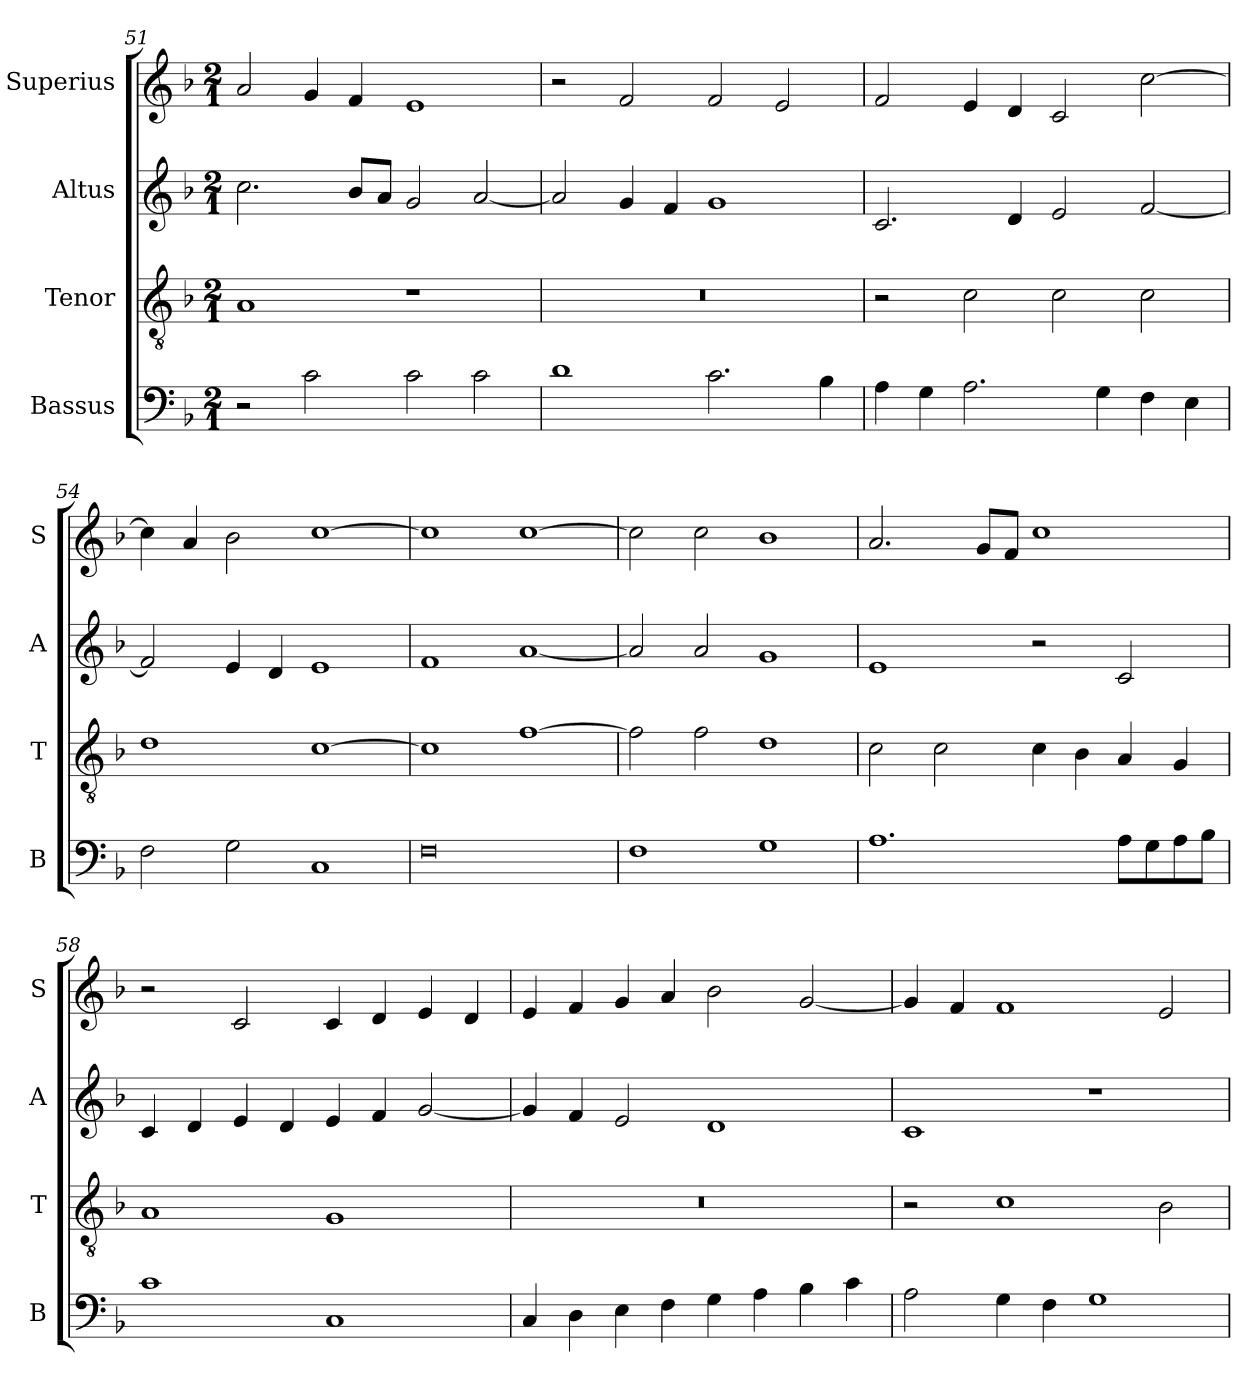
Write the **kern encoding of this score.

**kern	**kern	**kern	**kern
*part4	*part3	*part2	*part1
*staff4	*staff3	*staff2	*staff1
*I"Bassus	*I"Tenor	*I"Altus	*I"Superius
*I'B	*I'T	*I'A	*I'S
*clefF4	*clefGv2	*clefG2	*clefG2
*k[b-]	*k[b-]	*k[b-]	*k[b-]
*F:	*F:	*F:	*F:
*M2/1	*M2/1	*M2/1	*M2/1
=51	=51	=51	=51
2r	1A	2.cc	2a
2c	.	.	4g
.	.	8b-L	4f
.	.	8aJ	.
2c	1r	2g	1e
2c	.	[2a	.
=52	=52	=52	=52
1d	0r	2a]	2r
.	.	4g	2f
.	.	4f	.
2.c	.	1g	2f
.	.	.	2e
4B-	.	.	.
=53	=53	=53	=53
4A	2r	2.c	2f
4G	.	.	.
2.A	2c	.	4e
.	.	4d	4d
.	2c	2e	2c
4G	.	.	.
4F	2c	[2f	[2cc
4E	.	.	.
=54	=54	=54	=54
2F	1d	2f]	4cc]
.	.	.	4a
2G	.	4e	2b-
.	.	4d	.
1C	[1c	1e	[1cc
=55	=55	=55	=55
0F	1c]	1f	1cc]
.	[1f	[1a	[1cc
=56	=56	=56	=56
1F	2f]	2a]	2cc]
.	2f	2a	2cc
1G	1d	1g	1b-
=57	=57	=57	=57
1.A	2c	1e	2.a
.	2c	.	.
.	.	.	8gL
.	.	.	8fJ
.	4c	2r	1cc
.	4B-	.	.
8AL	4A	2c	.
8G	.	.	.
8A	4G	.	.
8B-J	.	.	.
=58	=58	=58	=58
1c	1A	4c	2r
.	.	4d	.
.	.	4e	2c
.	.	4d	.
1C	1G	4e	4c
.	.	4f	4d
.	.	[2g	4e
.	.	.	4d
=59	=59	=59	=59
4C	0r	4g]	4e
4D	.	4f	4f
4E	.	2e	4g
4F	.	.	4a
4G	.	1d	2b-
4A	.	.	.
4B-	.	.	[2g
4c	.	.	.
=60	=60	=60	=60
2A	2r	1c	4g]
.	.	.	4f
4G	1c	.	1f
4F	.	.	.
1G	.	1r	.
.	2B-	.	2e
=	=	=	=
*-	*-	*-	*-
